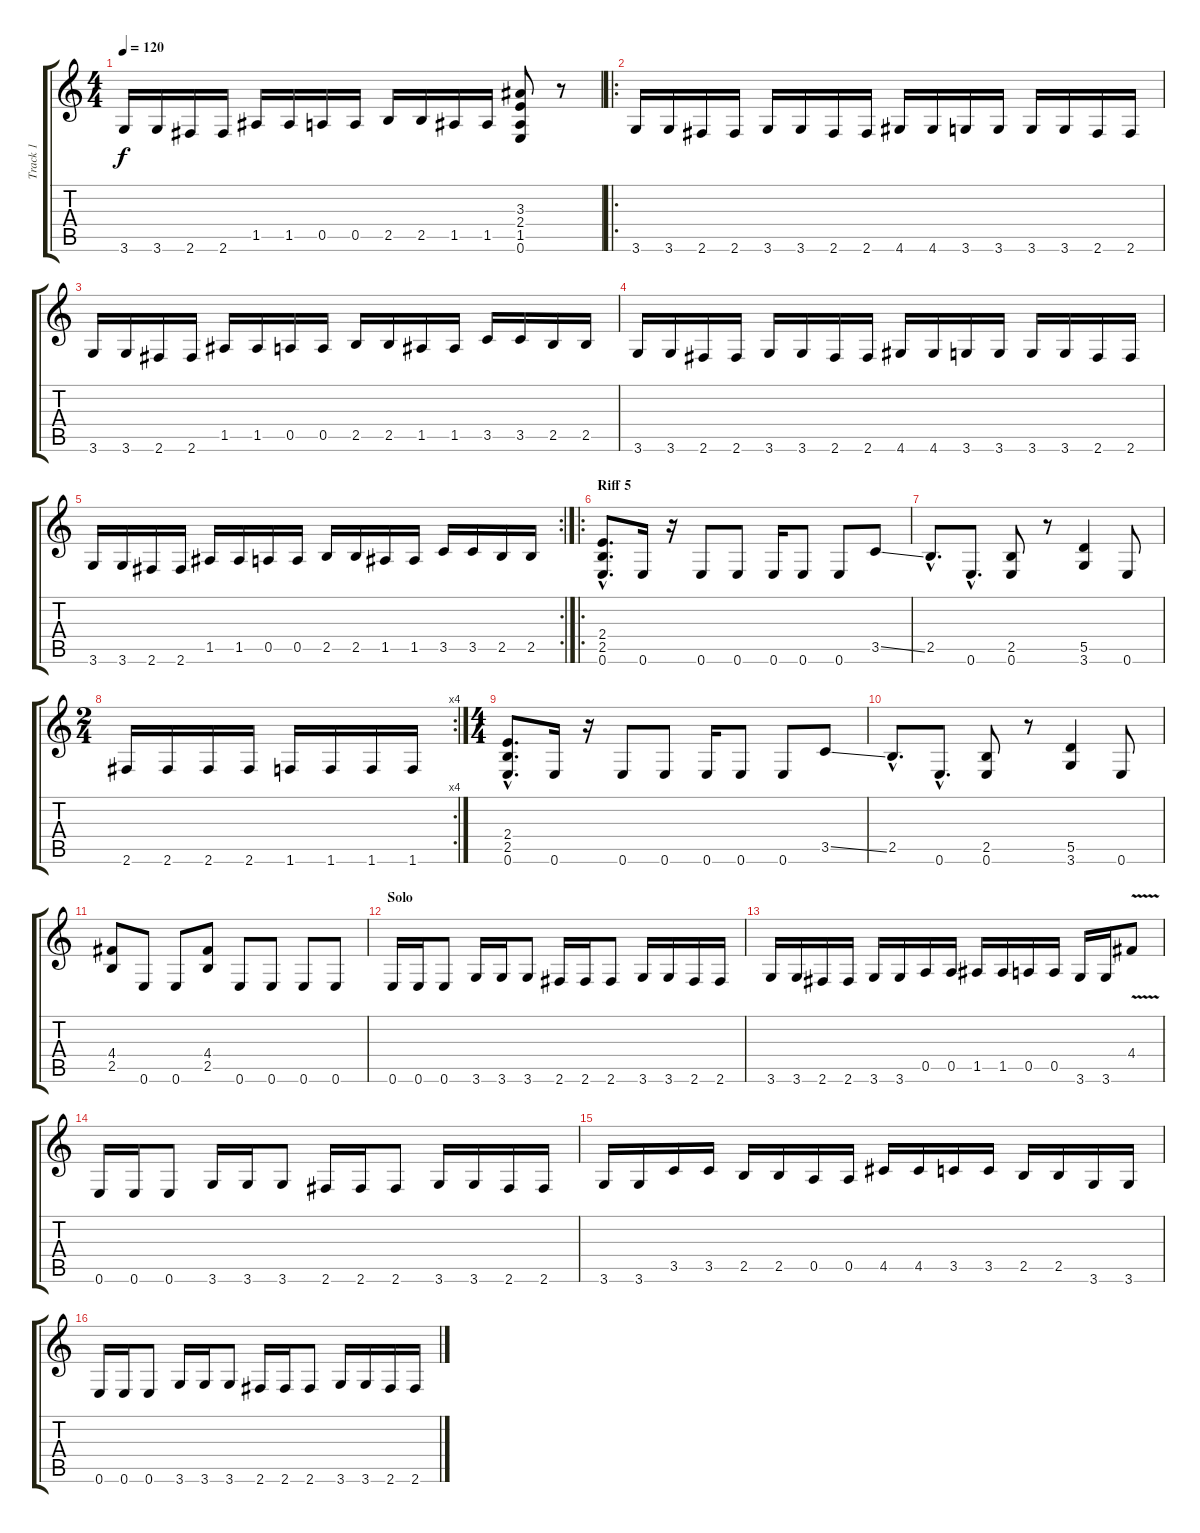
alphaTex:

\track ("Track 1" "Track 1") {instrument distortionguitar}
\staff {score tabs}
\tuning (E4 B3 G3 D3 A2 E2) {hide}
\ts (4 4)
\tempo 120
\clef g2
\ks c
3.6.16{dy f} 3.6.16 2.6.16 2.6.16 1.5.16 1.5.16 0.5.16 0.5.16 2.5.16 2.5.16 1.5.16 1.5.16 (3.3 2.4 1.5 0.6).8 r.8 |
\ro
3.6.16 3.6.16 2.6.16 2.6.16 3.6.16 3.6.16 2.6.16 2.6.16 4.6.16 4.6.16 3.6.16 3.6.16 3.6.16 3.6.16 2.6.16 2.6.16 |
3.6.16 3.6.16 2.6.16 2.6.16 1.5.16 1.5.16 0.5.16 0.5.16 2.5.16 2.5.16 1.5.16 1.5.16 3.5.16 3.5.16 2.5.16 2.5.16 |
3.6.16 3.6.16 2.6.16 2.6.16 3.6.16 3.6.16 2.6.16 2.6.16 4.6.16 4.6.16 3.6.16 3.6.16 3.6.16 3.6.16 2.6.16 2.6.16 |
\rc 2
3.6.16 3.6.16 2.6.16 2.6.16 1.5.16 1.5.16 0.5.16 0.5.16 2.5.16 2.5.16 1.5.16 1.5.16 3.5.16 3.5.16 2.5.16 2.5.16 |
\ro
\section ("" "Riff 5")
(2.4{hac} 2.5{hac} 0.6{hac}).8{d} 0.6.16 r.16 0.6.8 0.6.8 0.6.16 0.6.8 0.6.8 3.5{ss}.8 |
2.5{hac}.8{d} 0.6{hac}.8{d} (2.5 0.6).8 r.8 (5.5 3.6).4 0.6.8 |
\rc 4
\ts (2 4)
2.6.16 2.6.16 2.6.16 2.6.16 1.6.16 1.6.16 1.6.16 1.6.16 |
\ts (4 4)
(2.4{hac} 2.5{hac} 0.6{hac}).8{d} 0.6.16 r.16 0.6.8 0.6.8 0.6.16 0.6.8 0.6.8 3.5{ss}.8 |
2.5{hac}.8{d} 0.6{hac}.8{d} (2.5 0.6).8 r.8 (5.5 3.6).4 0.6.8 |
(4.4 2.5).8 0.6.8 0.6.8 (4.4 2.5).8 0.6.8 0.6.8 0.6.8 0.6.8 |
\section ("" "Solo")
0.6.16 0.6.16 0.6.8 3.6.16 3.6.16 3.6.8 2.6.16 2.6.16 2.6.8 3.6.16 3.6.16 2.6.16 2.6.16 |
3.6.16 3.6.16 2.6.16 2.6.16 3.6.16 3.6.16 0.5.16 0.5.16 1.5.16 1.5.16 0.5.16 0.5.16 3.6.16 3.6.16 4.4{v}.8{instrument guitarharmonics} |
0.6.16{instrument distortionguitar} 0.6.16 0.6.8 3.6.16 3.6.16 3.6.8 2.6.16 2.6.16 2.6.8 3.6.16 3.6.16 2.6.16 2.6.16 |
3.6.16 3.6.16 3.5.16 3.5.16 2.5.16 2.5.16 0.5.16 0.5.16 4.5.16 4.5.16 3.5.16 3.5.16 2.5.16 2.5.16 3.6.16 3.6.16 |
0.6.16 0.6.16 0.6.8 3.6.16 3.6.16 3.6.8 2.6.16 2.6.16 2.6.8 3.6.16 3.6.16 2.6.16 2.6.16
